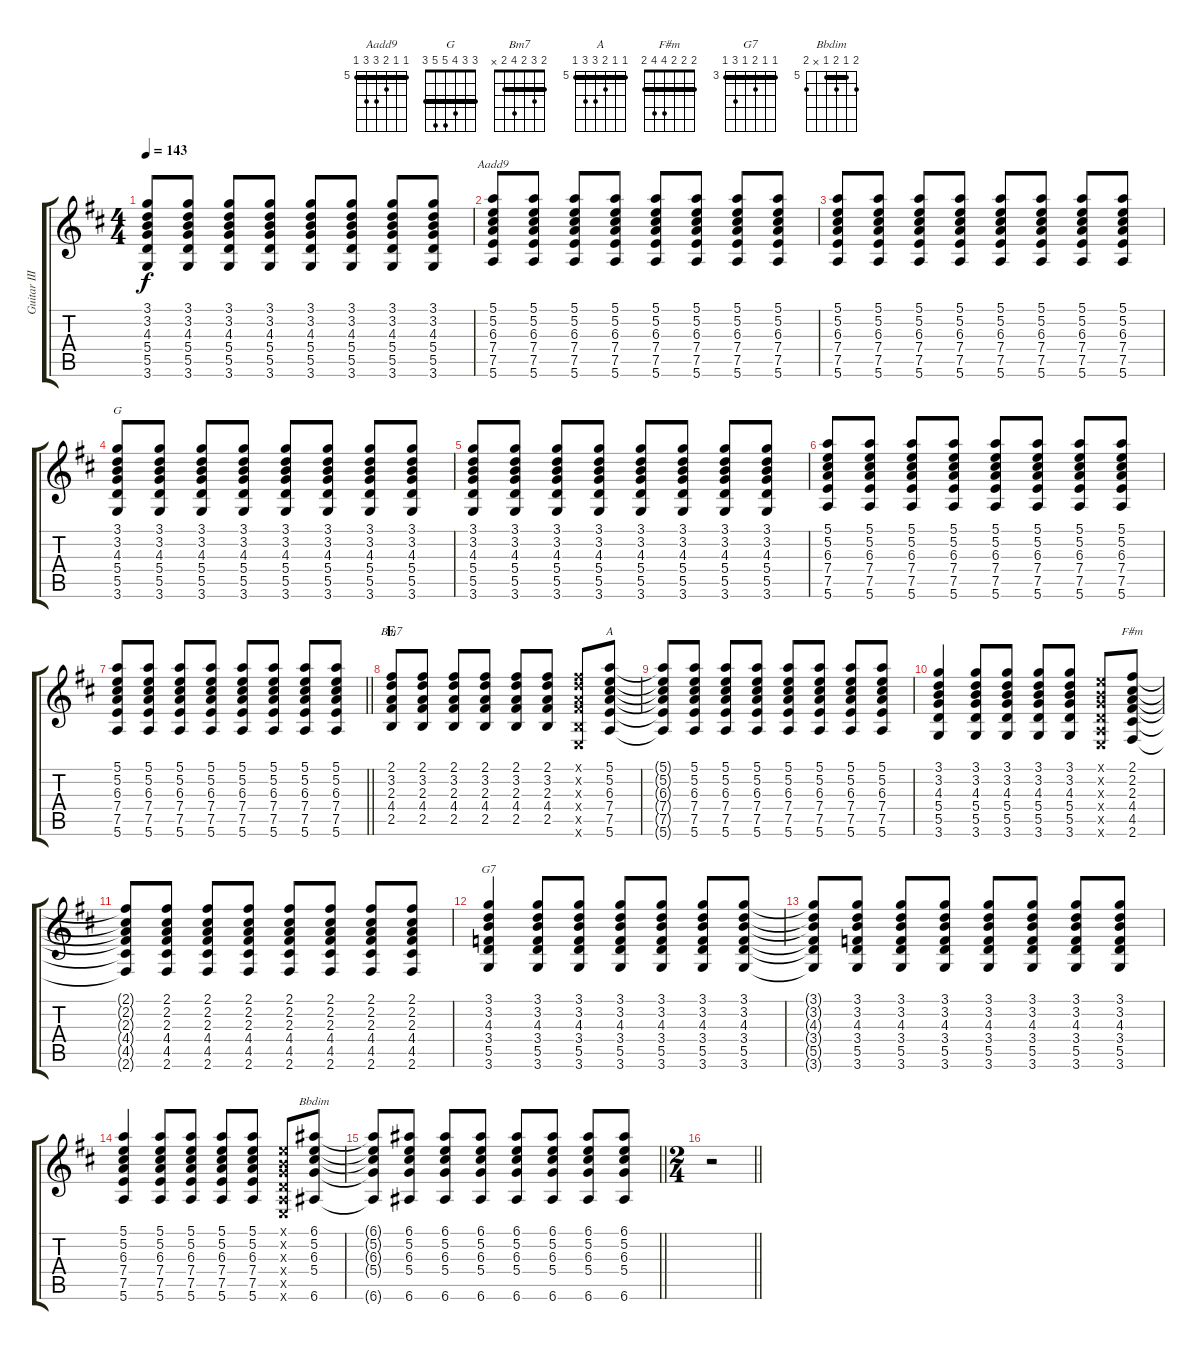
\track ("Guitar III" "Guitar III") {instrument acousticguitarsteel}
\staff {score tabs}
\tuning (E4 B3 G3 D3 A2 E2) {hide}
\chord ("Aadd9" 5 5 6 7 7 5) {firstfret 5 barre 5}
\chord ("G" 3 3 4 5 5 3) {barre 3}
\chord ("Bm7" 2 3 2 4 2 x) {barre 2}
\chord ("A" 5 5 6 7 7 5) {firstfret 5 barre 5}
\chord ("F#m" 2 2 2 4 4 2) {barre 2}
\chord ("G7" 3 3 4 3 5 3) {firstfret 3 barre 3}
\chord ("Bbdim" 6 5 6 5 x 6) {firstfret 5 barre 5}
\ts (4 4)
\tempo 143
\clef g2
\ks d
(3.1 3.2 4.3 5.4 5.5 3.6).8{dy f} (3.1 3.2 4.3 5.4 5.5 3.6).8 (3.1 3.2 4.3 5.4 5.5 3.6).8 (3.1 3.2 4.3 5.4 5.5 3.6).8 (3.1 3.2 4.3 5.4 5.5 3.6).8 (3.1 3.2 4.3 5.4 5.5 3.6).8 (3.1 3.2 4.3 5.4 5.5 3.6).8 (3.1 3.2 4.3 5.4 5.5 3.6).8 |
(5.1 5.2 6.3 7.4 7.5 5.6).8{ch "Aadd9"} (5.1 5.2 6.3 7.4 7.5 5.6).8 (5.1 5.2 6.3 7.4 7.5 5.6).8 (5.1 5.2 6.3 7.4 7.5 5.6).8 (5.1 5.2 6.3 7.4 7.5 5.6).8 (5.1 5.2 6.3 7.4 7.5 5.6).8 (5.1 5.2 6.3 7.4 7.5 5.6).8 (5.1 5.2 6.3 7.4 7.5 5.6).8 |
(5.1 5.2 6.3 7.4 7.5 5.6).8 (5.1 5.2 6.3 7.4 7.5 5.6).8 (5.1 5.2 6.3 7.4 7.5 5.6).8 (5.1 5.2 6.3 7.4 7.5 5.6).8 (5.1 5.2 6.3 7.4 7.5 5.6).8 (5.1 5.2 6.3 7.4 7.5 5.6).8 (5.1 5.2 6.3 7.4 7.5 5.6).8 (5.1 5.2 6.3 7.4 7.5 5.6).8 |
(3.1 3.2 4.3 5.4 5.5 3.6).8{ch "G"} (3.1 3.2 4.3 5.4 5.5 3.6).8 (3.1 3.2 4.3 5.4 5.5 3.6).8 (3.1 3.2 4.3 5.4 5.5 3.6).8 (3.1 3.2 4.3 5.4 5.5 3.6).8 (3.1 3.2 4.3 5.4 5.5 3.6).8 (3.1 3.2 4.3 5.4 5.5 3.6).8 (3.1 3.2 4.3 5.4 5.5 3.6).8 |
(3.1 3.2 4.3 5.4 5.5 3.6).8 (3.1 3.2 4.3 5.4 5.5 3.6).8 (3.1 3.2 4.3 5.4 5.5 3.6).8 (3.1 3.2 4.3 5.4 5.5 3.6).8 (3.1 3.2 4.3 5.4 5.5 3.6).8 (3.1 3.2 4.3 5.4 5.5 3.6).8 (3.1 3.2 4.3 5.4 5.5 3.6).8 (3.1 3.2 4.3 5.4 5.5 3.6).8 |
(5.1 5.2 6.3 7.4 7.5 5.6).8 (5.1 5.2 6.3 7.4 7.5 5.6).8 (5.1 5.2 6.3 7.4 7.5 5.6).8 (5.1 5.2 6.3 7.4 7.5 5.6).8 (5.1 5.2 6.3 7.4 7.5 5.6).8 (5.1 5.2 6.3 7.4 7.5 5.6).8 (5.1 5.2 6.3 7.4 7.5 5.6).8 (5.1 5.2 6.3 7.4 7.5 5.6).8 |
\barLineRight lightlight
(5.1 5.2 6.3 7.4 7.5 5.6).8 (5.1 5.2 6.3 7.4 7.5 5.6).8 (5.1 5.2 6.3 7.4 7.5 5.6).8 (5.1 5.2 6.3 7.4 7.5 5.6).8 (5.1 5.2 6.3 7.4 7.5 5.6).8 (5.1 5.2 6.3 7.4 7.5 5.6).8 (5.1 5.2 6.3 7.4 7.5 5.6).8 (5.1 5.2 6.3 7.4 7.5 5.6).8 |
\section ("" "E")
(2.1 3.2 2.3 4.4 2.5).8{ch "Bm7"} (2.1 3.2 2.3 4.4 2.5).8 (2.1 3.2 2.3 4.4 2.5).8 (2.1 3.2 2.3 4.4 2.5).8 (2.1 3.2 2.3 4.4 2.5).8 (2.1 3.2 2.3 4.4 2.5).8 (2.1{x} 3.2{x} 2.3{x} 4.4{x} 2.5{x} 0.6{x}).8 (5.1 5.2 6.3 7.4 7.5 5.6).8{ch "A"} |
(5.1{t} 5.2{t} 6.3{t} 7.4{t} 7.5{t} 5.6{t}).8 (5.1 5.2 6.3 7.4 7.5 5.6).8 (5.1 5.2 6.3 7.4 7.5 5.6).8 (5.1 5.2 6.3 7.4 7.5 5.6).8 (5.1 5.2 6.3 7.4 7.5 5.6).8 (5.1 5.2 6.3 7.4 7.5 5.6).8 (5.1 5.2 6.3 7.4 7.5 5.6).8 (5.1 5.2 6.3 7.4 7.5 5.6).8 |
(3.1 3.2 4.3 5.4 5.5 3.6).4 (3.1 3.2 4.3 5.4 5.5 3.6).8 (3.1 3.2 4.3 5.4 5.5 3.6).8 (3.1 3.2 4.3 5.4 5.5 3.6).8 (3.1 3.2 4.3 5.4 5.5 3.6).8 (0.1{x} 0.2{x} 0.3{x} 0.4{x} 0.5{x} 0.6{x}).8 (2.1 2.2 2.3 4.4 4.5 2.6).8{ch "F#m"} |
(2.1{t} 2.2{t} 2.3{t} 4.4{t} 4.5{t} 2.6{t}).8 (2.1 2.2 2.3 4.4 4.5 2.6).8 (2.1 2.2 2.3 4.4 4.5 2.6).8 (2.1 2.2 2.3 4.4 4.5 2.6).8 (2.1 2.2 2.3 4.4 4.5 2.6).8 (2.1 2.2 2.3 4.4 4.5 2.6).8 (2.1 2.2 2.3 4.4 4.5 2.6).8 (2.1 2.2 2.3 4.4 4.5 2.6).8 |
(3.1 3.2 4.3 3.4 5.5 3.6).4{ch "G7"} (3.1 3.2 4.3 3.4 5.5 3.6).8 (3.1 3.2 4.3 3.4 5.5 3.6).8 (3.1 3.2 4.3 3.4 5.5 3.6).8 (3.1 3.2 4.3 3.4 5.5 3.6).8 (3.1 3.2 4.3 3.4 5.5 3.6).8 (3.1 3.2 4.3 3.4 5.5 3.6).8 |
(3.1{t} 3.2{t} 4.3{t} 3.4{t} 5.5{t} 3.6{t}).8 (3.1 3.2 4.3 3.4 5.5 3.6).8 (3.1 3.2 4.3 3.4 5.5 3.6).8 (3.1 3.2 4.3 3.4 5.5 3.6).8 (3.1 3.2 4.3 3.4 5.5 3.6).8 (3.1 3.2 4.3 3.4 5.5 3.6).8 (3.1 3.2 4.3 3.4 5.5 3.6).8 (3.1 3.2 4.3 3.4 5.5 3.6).8 |
(5.1 5.2 6.3 7.4 7.5 5.6).4 (5.1 5.2 6.3 7.4 7.5 5.6).8 (5.1 5.2 6.3 7.4 7.5 5.6).8 (5.1 5.2 6.3 7.4 7.5 5.6).8 (5.1 5.2 6.3 7.4 7.5 5.6).8 (0.1{x} 0.2{x} 0.3{x} 0.4{x} 0.5{x} 0.6{x}).8 (6.1 5.2 6.3 5.4 6.6).8{ch "Bbdim"} |
\barLineRight lightlight
(6.1{t} 5.2{t} 6.3{t} 5.4{t} 6.6{t}).8 (6.1 5.2 6.3 5.4 6.6).8 (6.1 5.2 6.3 5.4 6.6).8 (6.1 5.2 6.3 5.4 6.6).8 (6.1 5.2 6.3 5.4 6.6).8 (6.1 5.2 6.3 5.4 6.6).8 (6.1 5.2 6.3 5.4 6.6).8 (6.1 5.2 6.3 5.4 6.6).8 |
\ts (2 4)
\barLineRight lightlight
r.2
